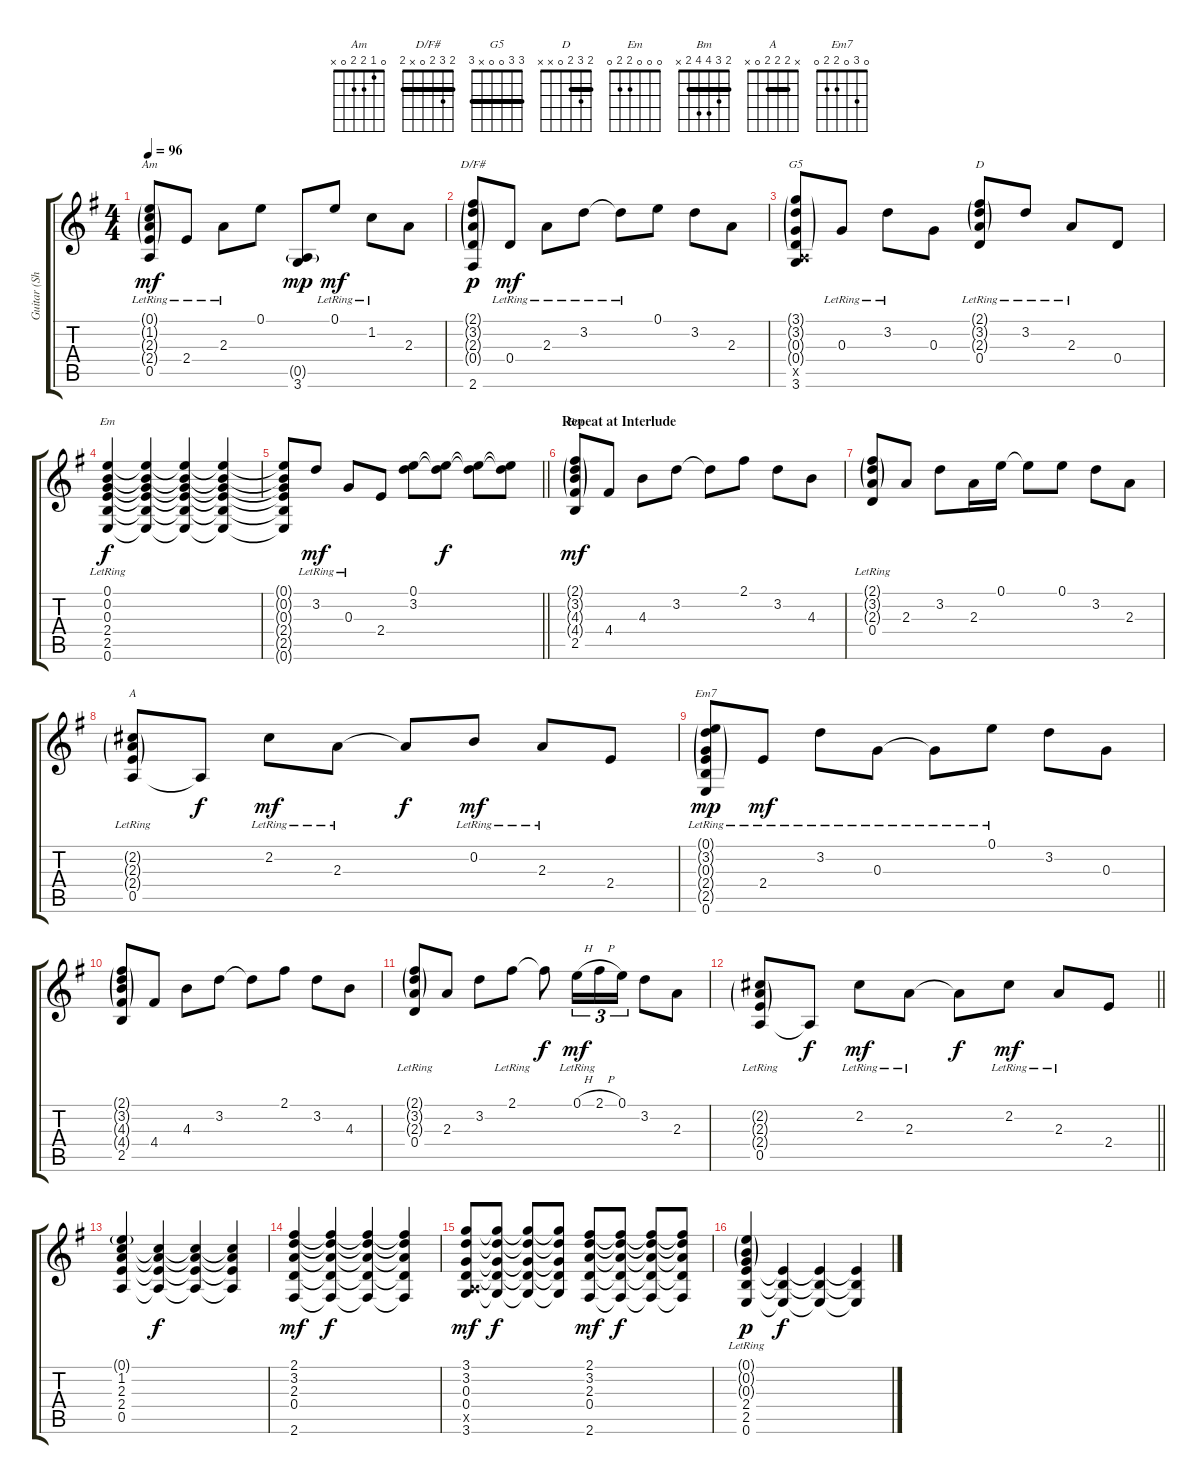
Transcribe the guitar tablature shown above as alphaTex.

\track ("Guitar (Show Chords)" "Guitar (Sh") {instrument acousticguitarsteel}
\staff {score tabs}
\tuning (E4 B3 G3 D3 A2 E2) {hide}
\chord ("Am" 0 1 2 2 0 x)
\chord ("D/F#" 2 3 2 0 x 2) {barre 2}
\chord ("G5" 3 3 0 0 x 3) {barre 3}
\chord ("D" 2 3 2 0 x x) {barre 2}
\chord ("Em" 0 0 0 2 2 0)
\chord ("Bm" 2 3 4 4 2 x) {barre 2}
\chord ("A" x 2 2 2 0 x) {barre 2}
\chord ("Em7" 0 3 0 2 2 0)
\ts (4 4)
\tempo 96
\clef g2
\ks g
(0.1{g} 1.2{g} 2.3{g} 2.4{g} 0.5{lr}).8{ch "Am" dy mf} 2.4{lr}.8 2.3{lr}.8 0.1.8 (0.5{g} 3.6).8{dy mp} 0.1{lr}.8{dy mf} 1.2{lr}.8 2.3.8 |
(2.1{g} 3.2{g} 2.3{g} 0.4{g} 2.6).8{ch "D/F#" dy p} 0.4{lr}.8{dy mf} 2.3{lr}.8 3.2{lr}.8 3.2{lr t}.8 0.1.8 3.2.8 2.3.8 |
(3.1{g} 3.2{g} 0.3{g} 0.4{g} 0.5{x} 3.6).8{ch "G5"} 0.3{lr}.8 3.2{lr}.8 0.3.8 (2.1{g} 3.2{g} 2.3{g} 0.4{lr}).8{ch "D"} 3.2{lr}.8 2.3{lr}.8 0.4.8 |
(0.1 0.2 0.3{lr} 2.4 2.5 0.6).4{ch "Em" dy f} (0.1{t} 0.2{t} 0.3{t} 2.4{t} 2.5{t} 0.6{t}).4 (0.1{t} 0.2{t} 0.3{t} 2.4{t} 2.5{t} 0.6{t}).4 (0.1{t} 0.2{t} 0.3{t} 2.4{t} 2.5{t} 0.6{t}).4 |
\barLineRight lightlight
(0.1{t} 0.2{t} 0.3{t} 2.4{t} 2.5{t} 0.6{t}).8 3.2{lr}.8{dy mf} 0.3{lr}.8 2.4.8 (0.1 3.2).8 (0.1{t} 3.2{t}).8{dy f} (0.1{t} 3.2{t}).8 (0.1{t} 3.2{t}).8 |
\section ("" "Repeat at Interlude")
(2.1{g} 3.2{g} 4.3{g} 4.4{g} 2.5).8{ch "Bm" dy mf} 4.4.8 4.3.8 3.2.8 3.2{t}.8 2.1.8 3.2.8 4.3.8 |
(2.1{g} 3.2{g} 2.3{g} 0.4{lr}).8 2.3.8 3.2.8 2.3.16 0.1.16 0.1{t}.8 0.1.8 3.2.8 2.3.8 |
(2.2{g} 2.3{g} 2.4{g} 0.5{lr}).8{ch "A"} 0.5{t}.8{dy f} 2.2{lr}.8{dy mf} 2.3{lr}.8 2.3{t}.8{dy f} 0.2{lr}.8{dy mf} 2.3{lr}.8 2.4.8 |
(0.1{g} 3.2{g} 0.3{g lr} 2.4{g} 2.5{g} 0.6).8{ch "Em7" dy mp} 2.4{lr}.8{dy mf} 3.2{lr}.8 0.3{lr}.8 0.3{lr t}.8 0.1{lr}.8 3.2.8 0.3.8 |
(2.1{g} 3.2{g} 4.3{g} 4.4{g} 2.5).8 4.4.8 4.3.8 3.2.8 3.2{t}.8 2.1.8 3.2.8 4.3.8 |
(2.1{g} 3.2{g} 2.3{g} 0.4{lr}).8 2.3.8 3.2.8 2.1{lr}.8 2.1{t}.8{dy f} 0.1{h lr}.16{tu (3 2) dy mf} 2.1{h}.16{tu (3 2)} 0.1.16{tu (3 2)} 3.2.8 2.3.8 |
\barLineRight lightlight
(2.2{g} 2.3{g} 2.4{g} 0.5{lr}).8 0.5{t}.8{dy f} 2.2{lr}.8{dy mf} 2.3{lr}.8 2.3{t}.8{dy f} 2.2{lr}.8{dy mf} 2.3{lr}.8 2.4.8 |
(0.1{g} 1.2 2.3 2.4 0.5).4 (1.2{t} 2.3{t} 2.4{t} 0.5{t}).4{dy f} (1.2{t} 2.3{t} 2.4{t} 0.5{t}).4 (1.2{t} 2.3{t} 2.4{t} 0.5{t}).4 |
(2.1 3.2 2.3 0.4 2.6).4{dy mf} (2.1{t} 3.2{t} 2.3{t} 0.4{t} 2.6{t}).4{dy f} (2.1{t} 3.2{t} 2.3{t} 0.4{t} 2.6{t}).4 (2.1{t} 3.2{t} 2.3{t} 0.4{t} 2.6{t}).4 |
(3.1 3.2 0.3 0.4 0.5{x} 3.6).8{dy mf} (3.1{t} 3.2{t} 0.3{t} 0.4{t} 3.6{t}).8{dy f} (3.1{t} 3.2{t} 0.3{t} 0.4{t} 3.6{t}).8 (3.1{t} 3.2{t} 0.3{t} 0.4{t} 3.6{t}).8 (2.1 3.2 2.3 0.4 2.6).8{dy mf} (2.1{t} 3.2{t} 2.3{t} 0.4{t} 2.6{t}).8{dy f} (2.1{t} 3.2{t} 2.3{t} 0.4{t} 2.6{t}).8 (2.1{t} 3.2{t} 2.3{t} 0.4{t} 2.6{t}).8 |
(0.1{g} 0.2{g} 0.3{g lr} 2.4 2.5 0.6).4{dy p} (2.4{t} 2.5{t} 0.6{t}).4{dy f} (2.4{t} 2.5{t} 0.6{t}).4 (2.4{t} 2.5{t} 0.6{t}).4
